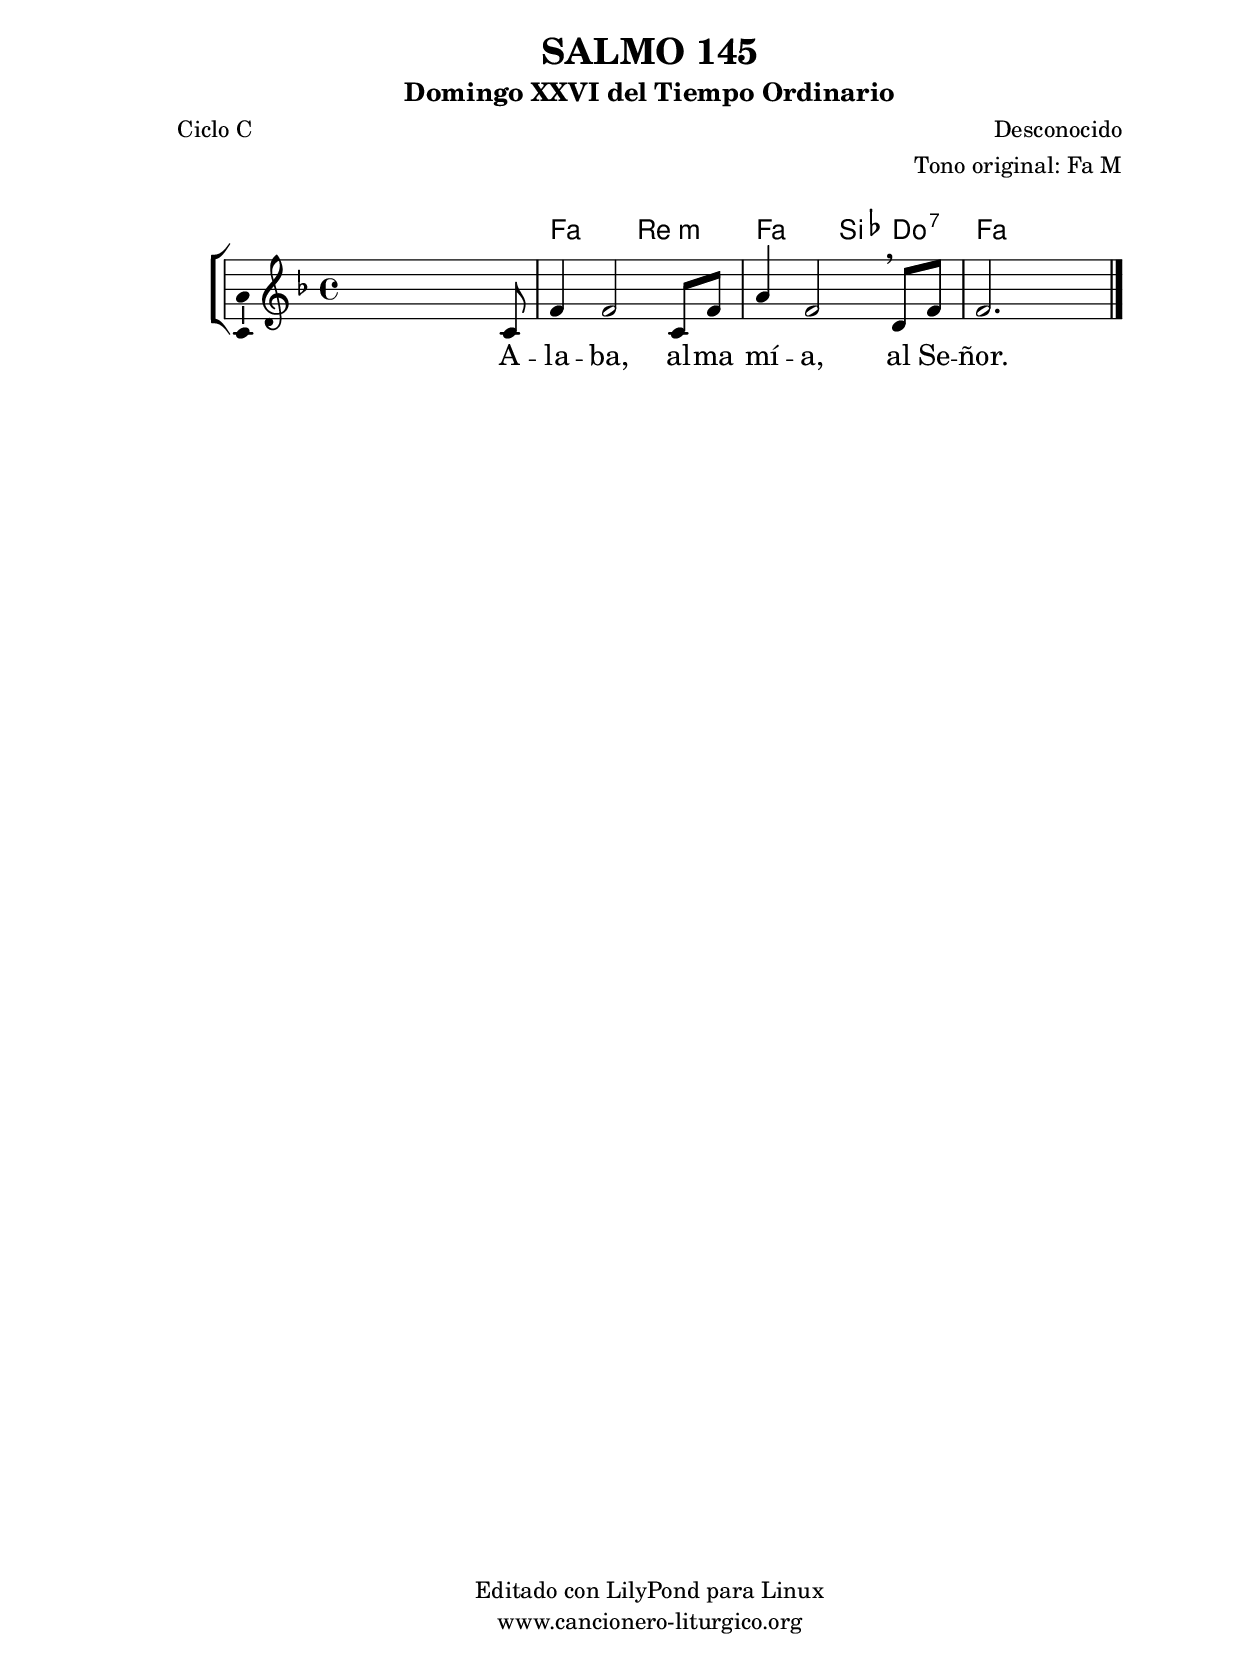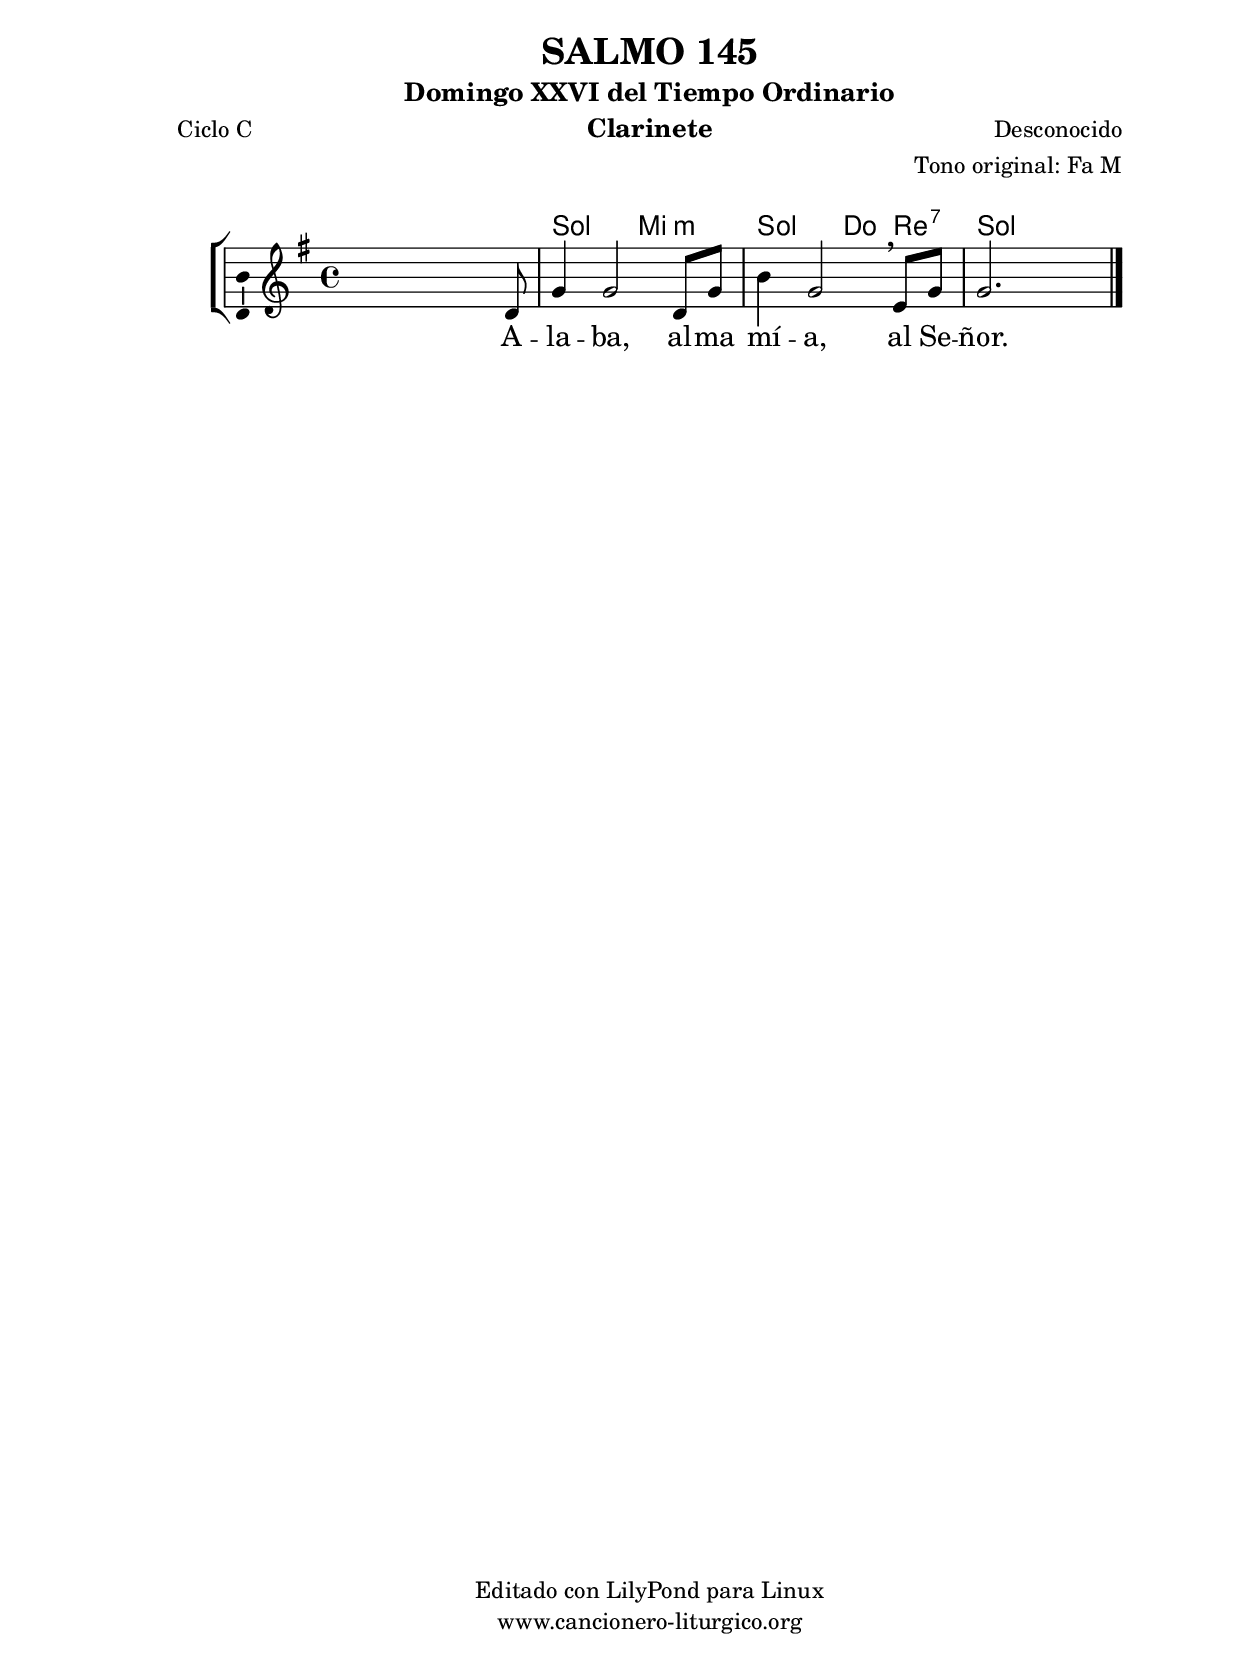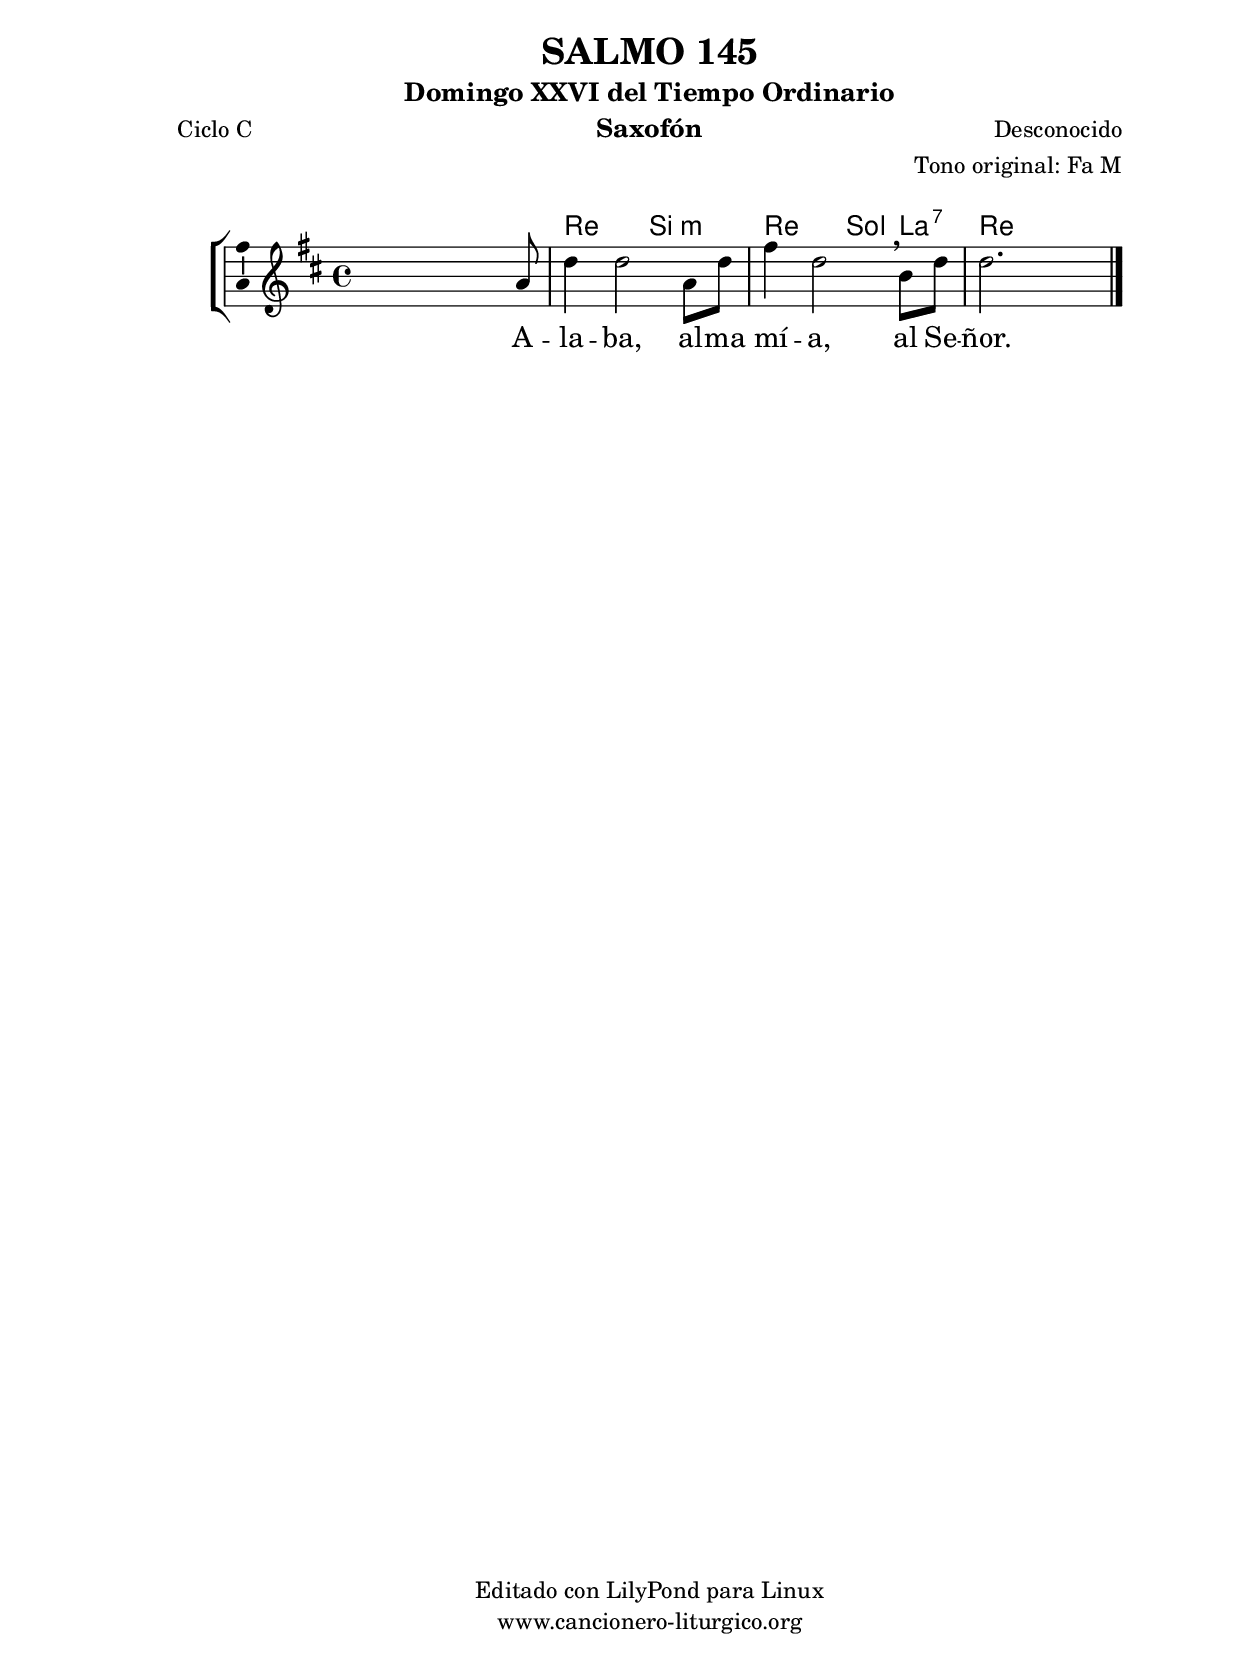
%
%para convertir .midi en .wav:
%timidity filename.midi -Ow -o finename.wav
%
%
%Para convertir de .wav a .mp3:
%lame -h -m j filename.wav
%
%
%para escuchar el midi:
%timidity nombrefichero.midi
%


%versión de lilypond para la que se ha escrito esta partitura:
\version "2.16.0"

	%Tamaño papel
	#(set-default-paper-size "a4")
	%Tamaño partitura
	#(set-global-staff-size 20)
	%No responde al pulsar sobre una nota
	#(ly:set-option 'point-and-click #f)

%parámetros del encabezamiento:
\header {
	title = "SALMO 145"
	subtitle = "Domingo XXVI del Tiempo Ordinario"
	composer = "Desconocido"
	poet = "Ciclo C"
	meter = ""
	arranger = "Tono original: Fa M"
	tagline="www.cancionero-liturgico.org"
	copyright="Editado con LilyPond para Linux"
	tiempo = "Ordinario"
	usos = "Salmo"
	letra = "Alaba, alma mía, al Señor."
	}

%parámetros asociados al papel:
\paper  {
	oddHeaderMarkup = \markup {\fill-line { \on-the-fly #not-first-page \fromproperty #'header:title \on-the-fly #not-first-page \fromproperty #'header:composer }}
	evenHeaderMarkup = \markup {\fill-line { \fromproperty #'header:composer \fromproperty #'header:title }}
	#(set-paper-size "a4")
	print-page-number = ##f
	first-page-number = 1
	print-first-page-number = ##f
%	head-separation = 3.0 \cm
	top-margin = 2.0 \cm
	bottom-margin = 0.5\cm
%%%	bottom-margin = -1.0\cm
	left-margin = 3.0 \cm
	line-width = 16.0 \cm 
	indent = 8\mm
	interscoreline = 2.\mm
	between-system-space = 15\mm
%	para que las partituras no llenen la hoja:
	ragged-bottom = ##t
%	idem para la última hoja:
	ragged-last-bottom = ##f
%	para que las partituras llenen el ancho del papel:
	ragged-last = ##f
	after-title-space = 2.5 \cm
%page-count=1
%system-count=8

	%Flexible Vertical Spacing
%	markup-markup-spacing =
%	#'((basic-distance . 15) (minimum-distance . 15) (padding . 3))
	markup-system-spacing =
	#'((basic-distance . 15) (minimum-distance . 15) (padding . 3))
	system-system-spacing =
	#'((basic-distance . 15) (minimum-distance . 15) (padding . 3))
	score-system-spacing =
	#'((basic-distance . 15) (minimum-distance . 15) (padding . 5))
%	top-system-spacing = % header
%	#'((basic-distance . 8) (minimum-distance . 0) (padding . 3))
%	top-markup-spacing =
%	#'((basic-distance . 20) (minimum-distance . 20) (padding . 3))
	last-bottom-spacing = % footer
	#'((basic-distance . 5) (minimum-distance . 5) (padding . 3))
%	score-markup-spacing =
%	#'((basic-distance . 16) (minimum-distance . 13) (padding . 3))

	}


%parámetros que afectan a toda la partitura:
global =  {
	%clave de sol (G):
	\clef G
	%armadura:
%	\transpose e f
	\key f \major
	\tempo 4=100
	\set Score.tempoHideNote = ##t
	}


acordes = {
	\italianChords
	\chordmode {
%	\transpose e f
{

s2 s
f2 d:m f bes4 c:7 f2

	}
	}
}

melodia = 
%	\transpose e f
{
	\relative c'{

\time 4/4

s2 s4 s8 c8
f4 f2 c8 f
a4 f2 \breathe d8 f
f2. s4

	\bar "|."
	}
	}


texto = \lyricmode {
A -- la -- ba, al -- ma mí -- a, al Se -- ñor.
	}


acordesStaff = \context ChordNames = acordesStaff <<
	\set chordChanges = ##t
	\acordes
	>>


vozStaff = \context Voice = vozStaff
\with {\consists "Ambitus_engraver"}
<<
%	\set Staff.instrumentName = ""
%	\set Staff.shortInstrumentName = ""
%	\set Staff.midiInstrument = #"clarinet"
%	\set Staff.midiInstrument = #"cello"
%	\set Staff.midiInstrument = #"flute"
	\set Staff.midiInstrument = #"electric guitar (jazz)"
%	\set Staff.midiInstrument = #"english horn"
%	\set Staff.midiInstrument = #"violin"
%	\set Staff.midiInstrument = #"glockenspiel"
	\set Staff.midiMinimumVolume = #0.7
	\set Staff.midiMaximumVolume = #0.9
	\global
	\melodia
	>>


textoStaff = \context Lyrics = textoStaff <<
	\lyricsto vozStaff \texto
	>>

\book {
	\score {
		\context ChoirStaff {
			\override StaffGroup.SystemStartBracket #'collapse-height = #1
			\override Score.SystemStartBar #'collapse-height = #1
			<<
			\acordesStaff
			\vozStaff
			\textoStaff
			>>
			}
		\layout {
	    		\context {
				\Lyrics
				\override LyricText #'font-size = #2
				}
	   		 \context {
				\Score
				%fontSize = #3
				\override StaffSymbol #'staff-space = #(magstep +3)
				%\override Beam #'thickness = #0.55
				%\override SpacingSpanner #'spacing-increment = #1.0
				%\override Slur #'height-limit = #1.5
				}
			}
		}
	\score {
		\unfoldRepeats
		\context ChoirStaff {
			<<
			\acordesStaff
			\vozStaff
			>>
			}
		\midi {
	  		\context {
	  			\Score
				tempoWholesPerMinute = #(ly:make-moment 70 4)
				}
			}
		}
	}

%Partitura para clarinete
#(define output-suffix "C")
\book {
	\header{
		instrument = "Clarinete"
		}
	\score {
		\context ChoirStaff {
			\override StaffGroup.SystemStartBracket #'collapse-height = #1
			\override Score.SystemStartBar #'collapse-height = #1
\transpose c d
			<<
			\acordesStaff
			\vozStaff
			\textoStaff
			>>
			}
		\layout {
	    		\context {
				\Lyrics
				\override LyricText #'font-size = #2
				}
	   		 \context {
				\Score
				%fontSize = #3
				\override StaffSymbol #'staff-space = #(magstep +3)
				%\override Beam #'thickness = #0.55
				%\override SpacingSpanner #'spacing-increment = #1.0
				%\override Slur #'height-limit = #1.5
				}
			}
		}
	}

%Partitura para saxofón
#(define output-suffix "S")
\book {
	\header{
		instrument = "Saxofón"
		}
	\score {
		\context ChoirStaff {
			\override StaffGroup.SystemStartBracket #'collapse-height = #1
			\override Score.SystemStartBar #'collapse-height = #1
\transpose c a
			<<
			\acordesStaff
			\vozStaff
			\textoStaff
			>>
			}
		\layout {
	    		\context {
				\Lyrics
				\override LyricText #'font-size = #2
				}
	   		 \context {
				\Score
				%fontSize = #3
				\override StaffSymbol #'staff-space = #(magstep +3)
				%\override Beam #'thickness = #0.55
				%\override SpacingSpanner #'spacing-increment = #1.0
				%\override Slur #'height-limit = #1.5
				}
			}
		}
	}

